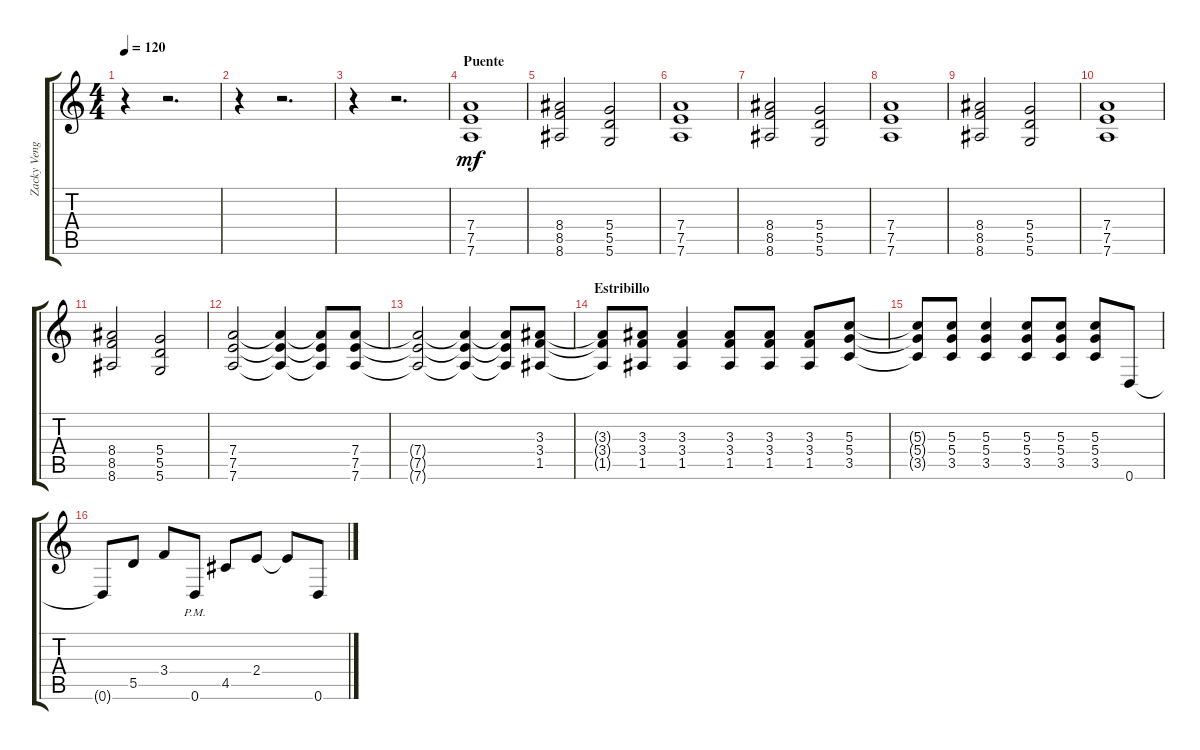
\track ("Zacky Vengeance" "Zacky Veng") {instrument distortionguitar}
\staff {score tabs}
\tuning (E4 B3 G3 D3 A2 D2) {hide}
\ts (4 4)
\tempo 120
\clef g2
\ks c
r.4{dy mf} r.2{d} |
r.4 r.2{d} |
r.4 r.2{d} |
\section ("" "Puente")
(7.4 7.5 7.6).1 |
(8.4 8.5 8.6).2 (5.4 5.5 5.6).2 |
(7.4 7.5 7.6).1 |
(8.4 8.5 8.6).2 (5.4 5.5 5.6).2 |
(7.4 7.5 7.6).1 |
(8.4 8.5 8.6).2 (5.4 5.5 5.6).2 |
(7.4 7.5 7.6).1 |
(8.4 8.5 8.6).2 (5.4 5.5 5.6).2 |
(7.4 7.5 7.6).2 (7.4{t} 7.5{t} 7.6{t}).4 (7.4{t} 7.5{t} 7.6{t}).8 (7.4 7.5 7.6).8 |
(7.4{t} 7.5{t} 7.6{t}).2 (7.4{t} 7.5{t} 7.6{t}).4 (7.4{t} 7.5{t} 7.6{t}).8 (3.3 3.4 1.5).8 |
\section ("" "Estribillo")
(3.3{t} 3.4{t} 1.5{t}).8 (3.3 3.4 1.5).8 (3.3 3.4 1.5).4 (3.3 3.4 1.5).8 (3.3 3.4 1.5).8 (3.3 3.4 1.5).8 (5.3 5.4 3.5).8 |
(5.3{t} 5.4{t} 3.5{t}).8 (5.3 5.4 3.5).8 (5.3 5.4 3.5).4 (5.3 5.4 3.5).8 (5.3 5.4 3.5).8 (5.3 5.4 3.5).8 0.6.8 |
0.6{t}.8 5.5.8 3.4.8 0.6{pm}.8 4.5.8 2.4.8 2.4{t}.8 0.6.8
